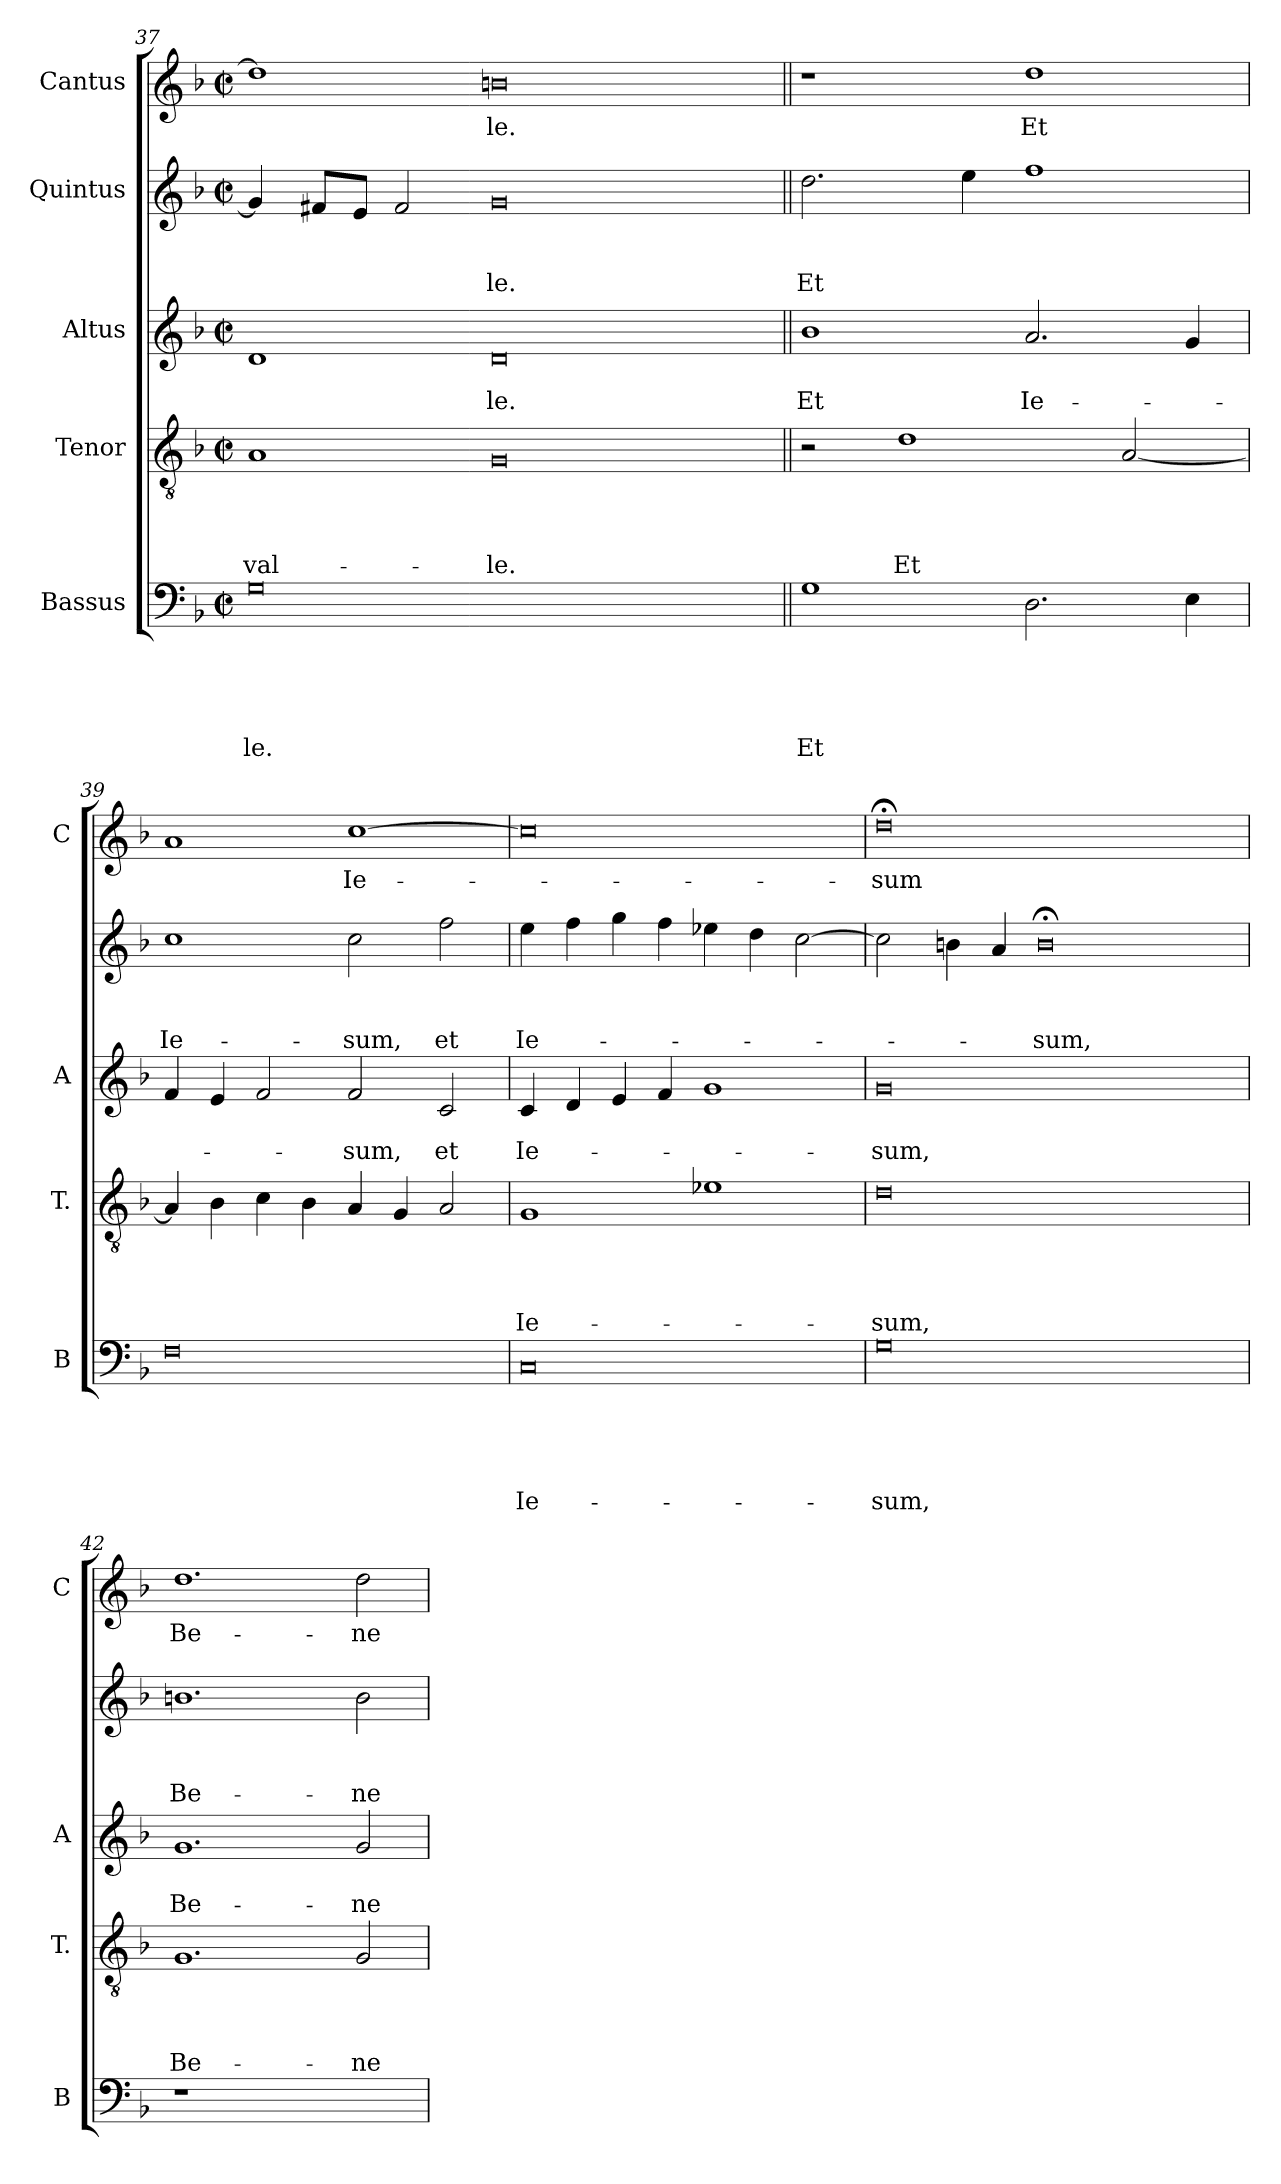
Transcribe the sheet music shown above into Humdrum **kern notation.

**kern	**text	**text	**text	**text	**text	**kern	**text	**text	**text	**text	**kern	**text	**text	**kern	**text	**text	**text	**kern	**text
*part5	*part5	*part5	*part5	*part5	*part5	*part4	*part4	*part4	*part4	*part4	*part3	*part3	*part3	*part2	*part2	*part2	*part2	*part1	*part1
*staff5	*staff5	*staff5	*staff5	*staff5	*staff5	*staff4	*staff4	*staff4	*staff4	*staff4	*staff3	*staff3	*staff3	*staff2	*staff2	*staff2	*staff2	*staff1	*staff1
*I"Bassus	*	*	*	*	*	*I"Tenor	*	*	*	*	*I"Altus	*	*	*I"Quintus	*	*	*	*I"Cantus	*
*I'B	*	*	*	*	*	*I'T.	*	*	*	*	*I'A	*	*	*	*	*	*	*I'C	*
*clefF4	*	*	*	*	*	*clefGv2	*	*	*	*	*clefG2	*	*	*clefG2	*	*	*	*clefG2	*
*k[b-]	*	*	*	*	*	*k[b-]	*	*	*	*	*k[b-]	*	*	*k[b-]	*	*	*	*k[b-]	*
*F:	*	*	*	*	*	*F:	*	*	*	*	*F:	*	*	*F:	*	*	*	*F:	*
*M2/2	*	*	*	*	*	*M2/2	*	*	*	*	*M2/2	*	*	*M2/2	*	*	*	*M2/2	*
*met(c|)	*	*	*	*	*	*met(c|)	*	*	*	*	*met(c|)	*	*	*met(c|)	*	*	*	*met(c|)	*
=37	=37	=37	=37	=37	=37	=37	=37	=37	=37	=37	=37	=37	=37	=37	=37	=37	=37	=37	=37
!	!	!	!	!	!LO:LY:b	!	!	!	!	!LO:LY:b	!	!	!	!	!	!	!	!	!
0G	.	.	.	.	-le.	1A	.	.	.	val-	1d	.	.	4g/]	.	.	.	1dd]	.
.	.	.	.	.	.	.	.	.	.	.	.	.	.	8f#X/L	.	.	.	.	.
.	.	.	.	.	.	.	.	.	.	.	.	.	.	8e/J	.	.	.	.	.
.	.	.	.	.	.	.	.	.	.	.	.	.	.	2f#/	.	.	.	.	.
!	!	!	!	!	!	!	!	!	!	!LO:LY:b	!	!	!LO:LY:b	!	!	!	!LO:LY:b	!	!LO:LY:b
.	.	.	.	.	.	0G	.	.	.	-le.	0d	.	-le.	0g	.	.	-le.	0bn	-le.
1ryy	.	.	.	.	.	.	.	.	.	.	.	.	.	.	.	.	.	.	.
!!LO:LB:g=z
=38||	=38||	=38||	=38||	=38||	=38||	=38||	=38||	=38||	=38||	=38||	=38||	=38||	=38||	=38||	=38||	=38||	=38||	=38||	=38||
!	!	!	!	!	!LO:LY:b	!	!	!	!	!	!	!	!LO:LY:b	!	!	!	!LO:LY:b	!	!
1G	.	.	.	.	Et	2r	.	.	.	.	1b-	.	Et	2.dd\	.	.	Et	1r	.
!	!	!	!	!	!	!	!	!	!	!LO:LY:b	!	!	!	!	!	!	!	!	!
.	.	.	.	.	.	1d	.	.	.	Et	.	.	.	.	.	.	.	.	.
.	.	.	.	.	.	.	.	.	.	.	.	.	.	4ee\	.	.	.	.	.
!	!	!	!	!	!	!	!	!	!	!	!	!	!LO:LY:b	!	!	!	!	!	!LO:LY:b
2.D\	.	.	.	.	.	.	.	.	.	.	2.a/	.	Ie-	1ff	.	.	.	1dd	Et
.	.	.	.	.	.	[2A/	.	.	.	.	.	.	.	.	.	.	.	.	.
4E\	.	.	.	.	.	.	.	.	.	.	4g/	.	.	.	.	.	.	.	.
=39	=39	=39	=39	=39	=39	=39	=39	=39	=39	=39	=39	=39	=39	=39	=39	=39	=39	=39	=39
!	!	!	!	!	!	!	!	!	!	!	!	!	!	!	!	!	!LO:LY:b	!	!
0F	.	.	.	.	.	4A/]	.	.	.	.	4f/	.	.	1cc	.	.	Ie-	1a	.
.	.	.	.	.	.	4B-\	.	.	.	.	4e/	.	.	.	.	.	.	.	.
.	.	.	.	.	.	4c\	.	.	.	.	2f/	.	.	.	.	.	.	.	.
.	.	.	.	.	.	4B-\	.	.	.	.	.	.	.	.	.	.	.	.	.
!	!	!	!	!	!	!	!	!	!	!	!	!	!LO:LY:b	!	!	!	!LO:LY:b	!	!LO:LY:b
.	.	.	.	.	.	4A/	.	.	.	.	2f/	.	-sum,	2cc\	.	.	-sum,	[1cc	Ie-
.	.	.	.	.	.	4G/	.	.	.	.	.	.	.	.	.	.	.	.	.
!	!	!	!	!	!	!	!	!	!	!	!	!	!LO:LY:b	!	!	!	!LO:LY:b	!	!
.	.	.	.	.	.	2A/	.	.	.	.	2c/	.	et	2ff\	.	.	et	.	.
=40	=40	=40	=40	=40	=40	=40	=40	=40	=40	=40	=40	=40	=40	=40	=40	=40	=40	=40	=40
!	!	!	!	!	!LO:LY:b	!	!	!	!	!LO:LY:b	!	!	!LO:LY:b	!	!	!	!LO:LY:b	!	!
0C	.	.	.	.	Ie-	1G	.	.	.	Ie-	4c/	.	Ie-	4ee\	.	.	Ie-	0cc]	.
.	.	.	.	.	.	.	.	.	.	.	4d/	.	.	4ff\	.	.	.	.	.
.	.	.	.	.	.	.	.	.	.	.	4e/	.	.	4gg\	.	.	.	.	.
.	.	.	.	.	.	.	.	.	.	.	4f/	.	.	4ff\	.	.	.	.	.
.	.	.	.	.	.	1e-X	.	.	.	.	1g	.	.	4ee-X\	.	.	.	.	.
.	.	.	.	.	.	.	.	.	.	.	.	.	.	4dd\	.	.	.	.	.
.	.	.	.	.	.	.	.	.	.	.	.	.	.	[2cc\	.	.	.	.	.
=41	=41	=41	=41	=41	=41	=41	=41	=41	=41	=41	=41	=41	=41	=41	=41	=41	=41	=41	=41
!	!	!	!	!	!LO:LY:b	!	!	!	!	!LO:LY:b	!	!	!LO:LY:b	!	!	!	!	!	!LO:LY:b
0G	.	.	.	.	-sum,	0d	.	.	.	-sum,	0g	.	-sum,	2cc\]	.	.	.	0dd;<	-sum
.	.	.	.	.	.	.	.	.	.	.	.	.	.	4bn\	.	.	.	.	.
.	.	.	.	.	.	.	.	.	.	.	.	.	.	4a/	.	.	.	.	.
!	!	!	!	!	!	!	!	!	!	!	!	!	!	!	!	!	!LO:LY:b	!	!
.	.	.	.	.	.	.	.	.	.	.	.	.	.	0b;<	.	.	-sum,	.	.
1ryy	.	.	.	.	.	1ryy	.	.	.	.	1ryy	.	.	.	.	.	.	1ryy	.
!!LO:PB:g=z
=42!	=42!	=42!	=42!	=42!	=42!	=42!	=42!	=42!	=42!	=42!	=42!	=42!	=42!	=42!	=42!	=42!	=42!	=42!	=42!
!	!	!	!	!	!	!	!	!	!	!LO:LY:b	!	!	!LO:LY:b	!	!	!	!LO:LY:b	!	!LO:LY:b
1r	.	.	.	.	.	1.G	.	.	.	Be-	1.g	.	Be-	1.bn	.	.	Be-	1.dd	Be-
1ryy	.	.	.	.	.	.	.	.	.	.	.	.	.	.	.	.	.	.	.
!	!	!	!	!	!	!	!	!	!	!LO:LY:b	!	!	!LO:LY:b	!	!	!	!LO:LY:b	!	!LO:LY:b
.	.	.	.	.	.	2G/	.	.	.	-ne	2g/	.	-ne	2b\	.	.	-ne	2dd\	-ne
=	=	=	=	=	=	=	=	=	=	=	=	=	=	=	=	=	=	=	=
*-	*-	*-	*-	*-	*-	*-	*-	*-	*-	*-	*-	*-	*-	*-	*-	*-	*-	*-	*-
